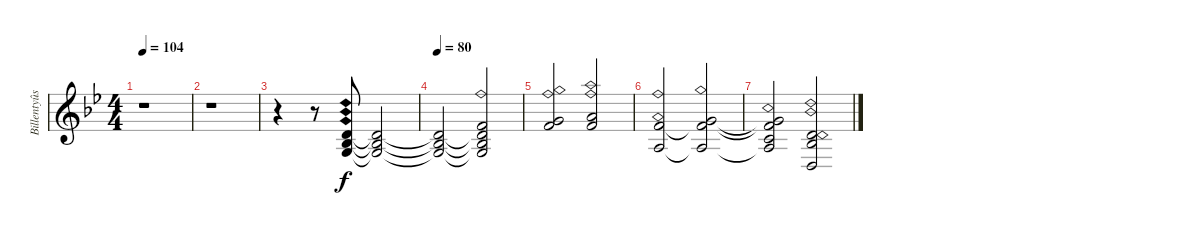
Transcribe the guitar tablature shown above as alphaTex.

\track ("Billentyûs (Jon Lord)" "Billentyûs") {instrument pad2warm}
\staff {score}
\tuning (E4 B3 G3 D3 A2 E2) {hide}
\ts (4 4)
\tempo 104
\clef g2
\ks bb
r.1{dy f} |
r.1 |
r.4 r.8 (3.2{ph 12} 3.3{ph 12} 5.4{ph 12}).8 (3.2{t} 3.3{t} 5.4{t}).2 |
\tempo 80
(3.2{t} 3.3{t} 5.4{t}).2 (1.1{ph 12} 3.2{t} 3.3{t} 5.4{t}).2 |
(3.1{ph 12} 6.2{ph 12}).2 (5.1{ph 12} 6.2{ph 12}).2 |
(6.2{ph 12} 7.4{ph 12}).2 (3.1{ph 12} 6.2{t} 7.4{t}).2 |
(3.1{t} 6.2{t} 5.3{ph 12} 7.4{t}).2 (3.2{ph 12} 3.3{ph 12} 0.4{ph 12}).2
